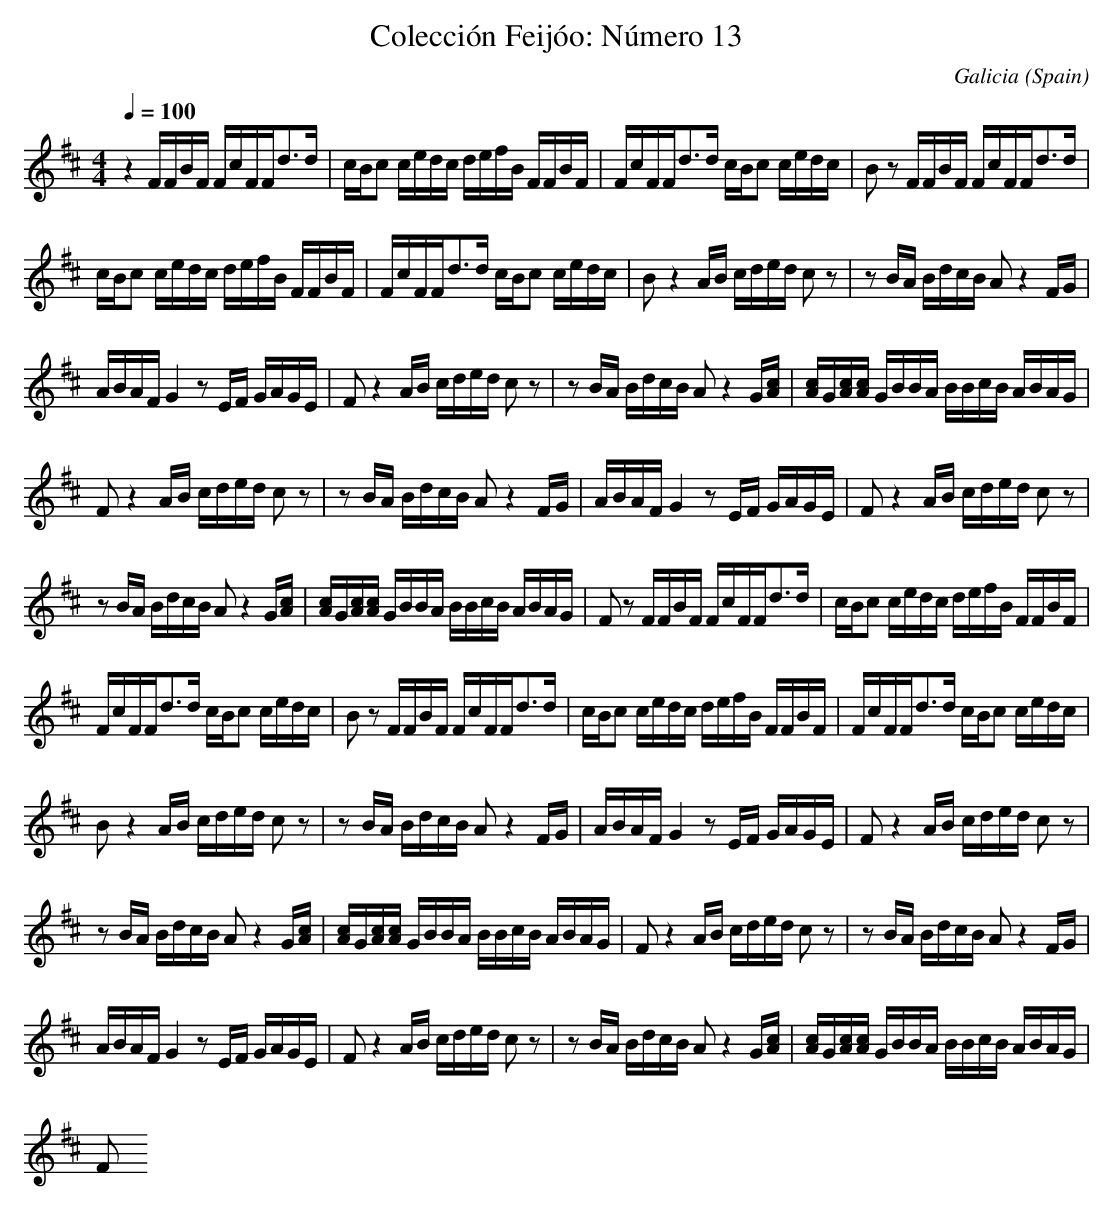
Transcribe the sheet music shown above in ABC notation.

X:1
T:Colección Feij\'oo: N\'umero 13
O:Galicia (Spain)
M: 4/4
L: 1/8
Q:1/4=100
K:D % 2 sharps
z2 F/2F/2B/2F/2 F/2c/2F/2F<dd/2|c/2B/2c c/2e/2d/2c/2 d/2e/2f/2B/2 F/2F/2B/2F/2|F/2c/2F/2F<dd/2 c/2B/2c c/2e/2d/2c/2|Bz F/2F/2B/2F/2 F/2c/2F/2F<dd/2|
c/2B/2c c/2e/2d/2c/2 d/2e/2f/2B/2 F/2F/2B/2F/2|F/2c/2F/2F<dd/2 c/2B/2c c/2e/2d/2c/2|Bz2A/2B/2 c/2d/2e/2d/2 cz|zB/2A/2 B/2d/2c/2B/2 Az2F/2G/2|
A/2B/2A/2F/2 G2 zE/2F/2 G/2A/2G/2E/2|Fz2A/2B/2 c/2d/2e/2d/2 cz|zB/2A/2 B/2d/2c/2B/2 Az2G/2[c/2A/2]|[c/2A/2]G/2[c/2A/2][c/2A/2] G/2B/2B/2A/2 B/2B/2c/2B/2 A/2B/2A/2G/2|
Fz2A/2B/2 c/2d/2e/2d/2 cz|zB/2A/2 B/2d/2c/2B/2 Az2F/2G/2|A/2B/2A/2F/2 G2 zE/2F/2 G/2A/2G/2E/2|Fz2A/2B/2 c/2d/2e/2d/2 cz|
zB/2A/2 B/2d/2c/2B/2 Az2G/2[c/2A/2]|[c/2A/2]G/2[c/2A/2][c/2A/2] G/2B/2B/2A/2 B/2B/2c/2B/2 A/2B/2A/2G/2|Fz F/2F/2B/2F/2 F/2c/2F/2F<dd/2|c/2B/2c c/2e/2d/2c/2 d/2e/2f/2B/2 F/2F/2B/2F/2|
F/2c/2F/2F<dd/2 c/2B/2c c/2e/2d/2c/2|Bz F/2F/2B/2F/2 F/2c/2F/2F<dd/2|c/2B/2c c/2e/2d/2c/2 d/2e/2f/2B/2 F/2F/2B/2F/2|F/2c/2F/2F<dd/2 c/2B/2c c/2e/2d/2c/2|
Bz2A/2B/2 c/2d/2e/2d/2 cz|zB/2A/2 B/2d/2c/2B/2 Az2F/2G/2|A/2B/2A/2F/2 G2 zE/2F/2 G/2A/2G/2E/2|Fz2A/2B/2 c/2d/2e/2d/2 cz|
zB/2A/2 B/2d/2c/2B/2 Az2G/2[c/2A/2]|[c/2A/2]G/2[c/2A/2][c/2A/2] G/2B/2B/2A/2 B/2B/2c/2B/2 A/2B/2A/2G/2|Fz2A/2B/2 c/2d/2e/2d/2 cz|zB/2A/2 B/2d/2c/2B/2 Az2F/2G/2|
A/2B/2A/2F/2 G2 zE/2F/2 G/2A/2G/2E/2|Fz2A/2B/2 c/2d/2e/2d/2 cz|zB/2A/2 B/2d/2c/2B/2 Az2G/2[c/2A/2]|[c/2A/2]G/2[c/2A/2][c/2A/2] G/2B/2B/2A/2 B/2B/2c/2B/2 A/2B/2A/2G/2|
F
